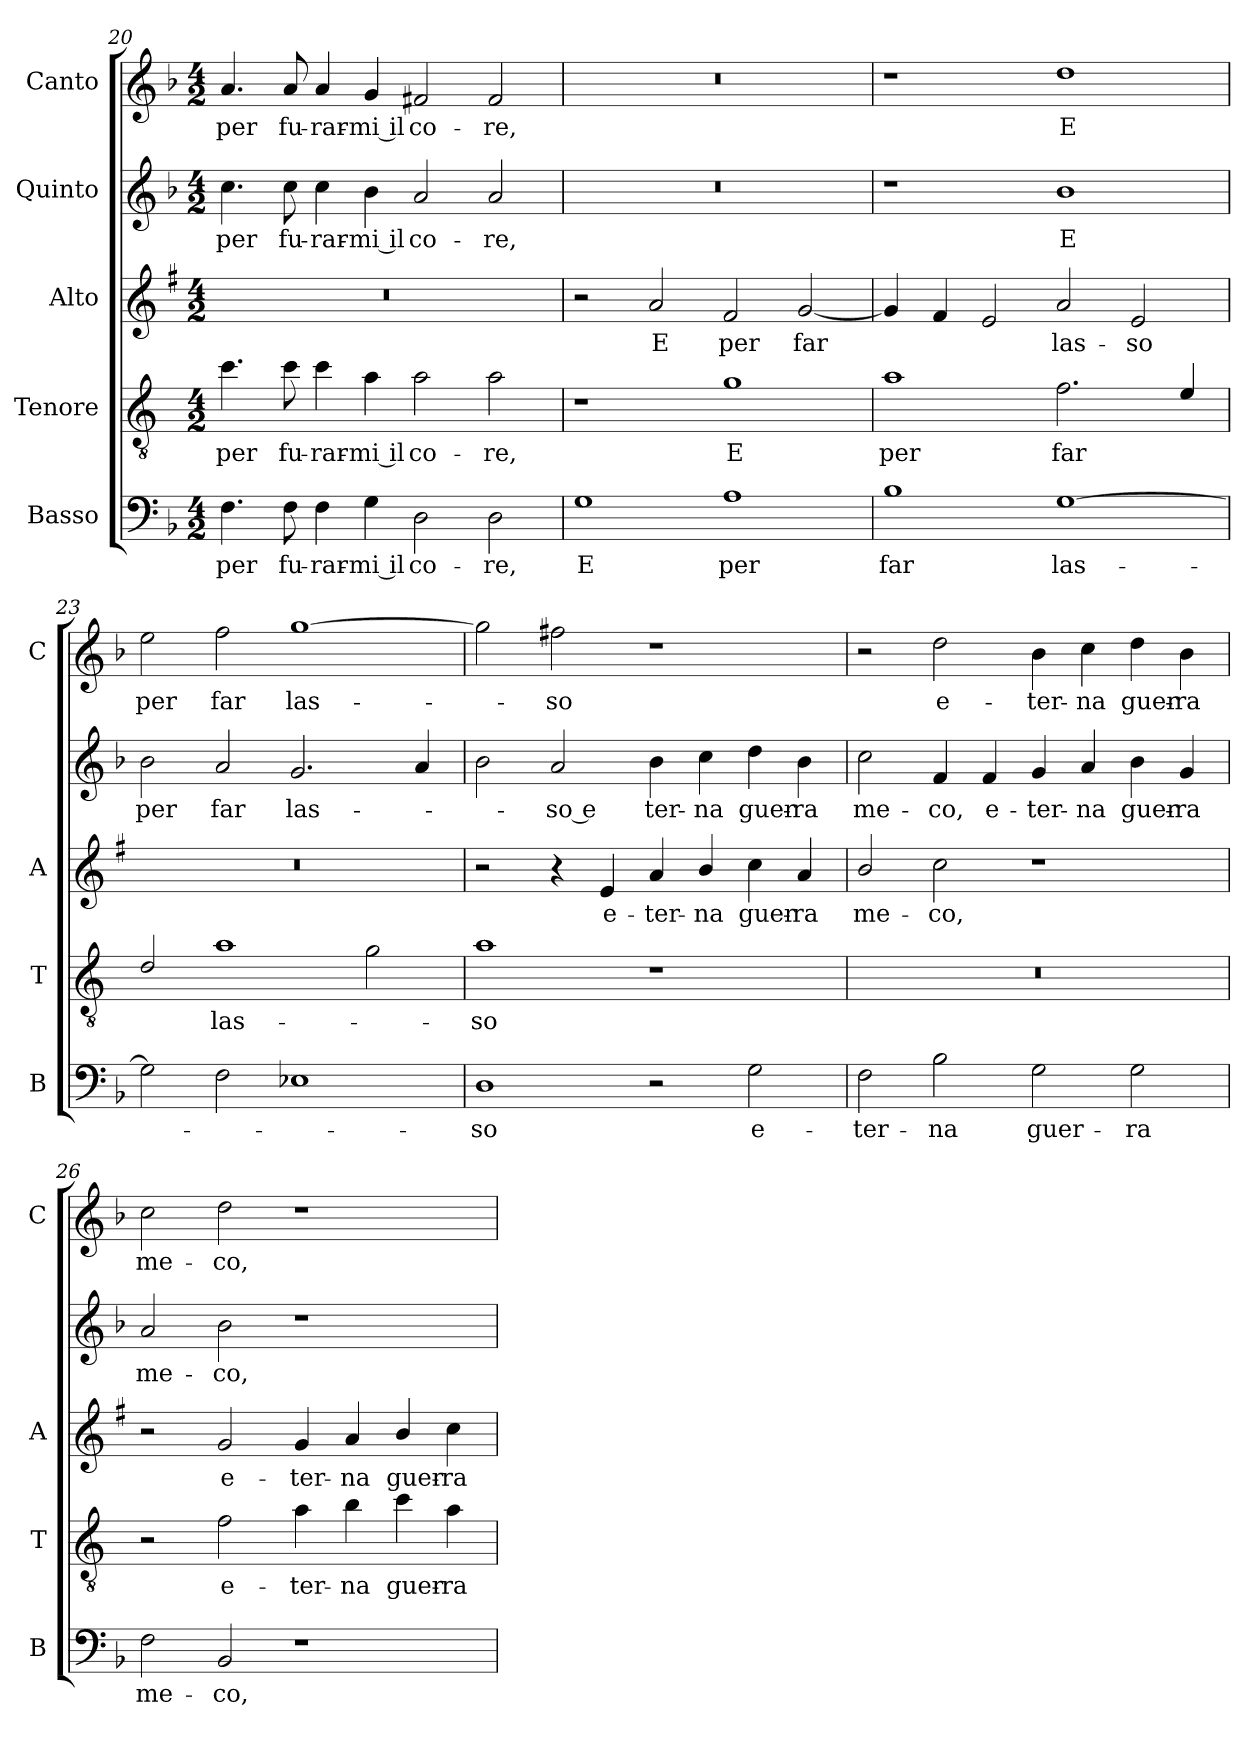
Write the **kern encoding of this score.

**kern	**text	**kern	**text	**kern	**text	**kern	**text	**kern	**text
*part5	*part5	*part4	*part4	*part3	*part3	*part2	*part2	*part1	*part1
*staff5	*staff5	*staff4	*staff4	*staff3	*staff3	*staff2	*staff2	*staff1	*staff1
*I"Basso	*	*I"Tenore	*	*I"Alto	*	*I"Quinto	*	*I"Canto	*
*I'B	*	*I'T	*	*I'A	*	*	*	*I'C	*
*clefF4	*	*clefGv2	*	*clefG2	*	*clefG2	*	*clefG2	*
*	*	*ITrd4c7	*	*ITrd1c2	*	*	*	*	*
*k[b-]	*	*k[b-]	*	*k[b-]	*	*k[b-]	*	*k[b-]	*
*F:	*	*F:	*	*F:	*	*F:	*	*F:	*
*M4/2	*	*M4/2	*	*M4/2	*	*M4/2	*	*M4/2	*
=20	=20	=20	=20	=20	=20	=20	=20	=20	=20
!	!LO:LY:b	!	!LO:LY:b	!	!	!	!LO:LY:b	!	!LO:LY:b
4.F\	per	4.f\	per	0r	.	4.cc\	per	4.a/	per
!	!LO:LY:b	!	!LO:LY:b	!	!	!	!LO:LY:b	!	!LO:LY:b
8F\	fu-	8f\	fu-	.	.	8cc\	fu-	8a/	fu-
!	!LO:LY:b	!	!LO:LY:b	!	!	!	!LO:LY:b	!	!LO:LY:b
4F\	-rar-	4f\	-rar-	.	.	4cc\	-rar-	4a/	-rar-
!	!LO:LY:b	!	!LO:LY:b	!	!	!	!LO:LY:b	!	!LO:LY:b
4G\	-mi il	4d\	-mi il	.	.	4b-\	-mi il	4g/	-mi il
!	!LO:LY:b	!	!LO:LY:b	!	!	!	!LO:LY:b	!	!LO:LY:b
2D\	co-	2d\	co-	.	.	2a/	co-	2f#X/	co-
!	!LO:LY:b	!	!LO:LY:b	!	!	!	!LO:LY:b	!	!LO:LY:b
2D\	-re,	2d\	-re,	.	.	2a/	-re,	2f#/	-re,
=21	=21	=21	=21	=21	=21	=21	=21	=21	=21
!	!LO:LY:b	!	!	!	!	!	!	!	!
1G	E	1r	.	2r	.	0r	.	0r	.
!	!	!	!	!	!LO:LY:b	!	!	!	!
.	.	.	.	2g/	E	.	.	.	.
!	!LO:LY:b	!	!LO:LY:b	!	!LO:LY:b	!	!	!	!
1A	per	1c	E	2e/	per	.	.	.	.
!	!	!	!	!	!LO:LY:b	!	!	!	!
.	.	.	.	[2f/	far	.	.	.	.
=22	=22	=22	=22	=22	=22	=22	=22	=22	=22
!	!LO:LY:b	!	!LO:LY:b	!	!	!	!	!	!
1B-	far	1d	per	4f/]	.	1r	.	1r	.
.	.	.	.	4e/	.	.	.	.	.
.	.	.	.	2d/	.	.	.	.	.
!	!LO:LY:b	!	!LO:LY:b	!	!LO:LY:b	!	!LO:LY:b	!	!LO:LY:b
[1G	las-	2.B-\	far	2g/	las-	1b-	E	1dd	E
!	!	!	!	!	!LO:LY:b	!	!	!	!
.	.	.	.	2d/	-so	.	.	.	.
.	.	4A/	.	.	.	.	.	.	.
!!LO:LB:g=z
=23	=23	=23	=23	=23	=23	=23	=23	=23	=23
!	!	!	!	!	!	!	!LO:LY:b	!	!LO:LY:b
2G\]	.	2G/	.	0r	.	2b-\	per	2ee\	per
!	!	!	!LO:LY:b	!	!	!	!LO:LY:b	!	!LO:LY:b
2F\	.	1d	las-	.	.	2a/	far	2ff\	far
!	!	!	!	!	!	!	!LO:LY:b	!	!LO:LY:b
1E-X	.	.	.	.	.	2.g/	las-	[1gg	las-
.	.	2c\	.	.	.	.	.	.	.
.	.	.	.	.	.	4a/	.	.	.
=24	=24	=24	=24	=24	=24	=24	=24	=24	=24
!	!LO:LY:b	!	!LO:LY:b	!	!	!	!	!	!
1D	-so	1d	-so	2r	.	2b-\	.	2gg\]	.
!	!	!	!	!	!	!	!LO:LY:b	!	!LO:LY:b
.	.	.	.	4r	.	2a/	-so e	2ff#X\	-so
!	!	!	!	!	!LO:LY:b	!	!	!	!
.	.	.	.	4d/	e-	.	.	.	.
!	!	!	!	!	!LO:LY:b	!	!LO:LY:b	!	!
2r	.	1r	.	4g/	-ter-	4b-\	ter-	1r	.
!	!	!	!	!	!LO:LY:b	!	!LO:LY:b	!	!
.	.	.	.	4a/	-na	4cc\	-na	.	.
!	!LO:LY:b	!	!	!	!LO:LY:b	!	!LO:LY:b	!	!
2G\	e-	.	.	4b-\	guer-	4dd\	guer-	.	.
!	!	!	!	!	!LO:LY:b	!	!LO:LY:b	!	!
.	.	.	.	4g/	-ra	4b-\	-ra	.	.
=25	=25	=25	=25	=25	=25	=25	=25	=25	=25
!	!LO:LY:b	!	!	!	!LO:LY:b	!	!LO:LY:b	!	!
2F\	-ter-	0r	.	2a/	me-	2cc\	me-	2r	.
!	!LO:LY:b	!	!	!	!LO:LY:b	!	!LO:LY:b	!	!LO:LY:b
2B-\	-na	.	.	2b-\	-co,	4f/	-co,	2dd\	e-
!	!	!	!	!	!	!	!LO:LY:b	!	!
.	.	.	.	.	.	4f/	e-	.	.
!	!LO:LY:b	!	!	!	!	!	!LO:LY:b	!	!LO:LY:b
2G\	guer-	.	.	1r	.	4g/	-ter-	4b-\	-ter-
!	!	!	!	!	!	!	!LO:LY:b	!	!LO:LY:b
.	.	.	.	.	.	4a/	-na	4cc\	-na
!	!LO:LY:b	!	!	!	!	!	!LO:LY:b	!	!LO:LY:b
2G\	-ra	.	.	.	.	4b-\	guer-	4dd\	guer-
!	!	!	!	!	!	!	!LO:LY:b	!	!LO:LY:b
.	.	.	.	.	.	4g/	-ra	4b-\	-ra
!!LO:PB:g=z
=26	=26	=26	=26	=26	=26	=26	=26	=26	=26
!	!LO:LY:b	!	!	!	!	!	!LO:LY:b	!	!LO:LY:b
2F\	me-	2r	.	2r	.	2a/	me-	2cc\	me-
!	!LO:LY:b	!	!LO:LY:b	!	!LO:LY:b	!	!LO:LY:b	!	!LO:LY:b
2BB-/	-co,	2B-\	e-	2f/	e-	2b-\	-co,	2dd\	-co,
!	!	!	!LO:LY:b	!	!LO:LY:b	!	!	!	!
1r	.	4d\	-ter-	4f/	-ter-	1r	.	1r	.
!	!	!	!LO:LY:b	!	!LO:LY:b	!	!	!	!
.	.	4e\	-na	4g/	-na	.	.	.	.
!	!	!	!LO:LY:b	!	!LO:LY:b	!	!	!	!
.	.	4f\	guer-	4a/	guer-	.	.	.	.
!	!	!	!LO:LY:b	!	!LO:LY:b	!	!	!	!
.	.	4d\	-ra	4b-\	-ra	.	.	.	.
=	=	=	=	=	=	=	=	=	=
*-	*-	*-	*-	*-	*-	*-	*-	*-	*-
